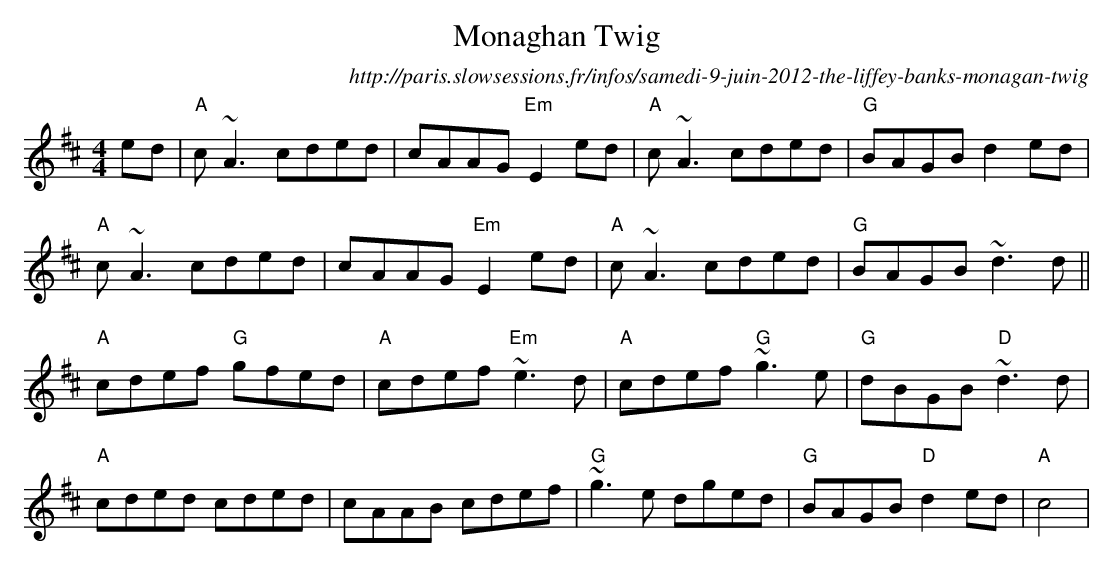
X:1
T:Monaghan Twig
O:http://paris.slowsessions.fr/infos/samedi-9-juin-2012-the-liffey-banks-monagan-twig
M:4/4
L:1/8
K:D
ed|"A"c~A3 cded|cAAG "Em"E2ed|"A"c~A3 cded|"G"BAGB d2ed|
   "A"c~A3 cded|cAAG "Em"E2ed|"A"c~A3 cded|"G"BAGB ~d3d||
   "A"cdef "G"gfed|"A"cdef "Em"~e3d|"A"cdef "G"~g3e|"G"dBGB "D"~d3d|
   "A"cded cded|cAAB cdef|"G"~g3e dged|"G"BAGB "D"d2ed|"A"c4|
